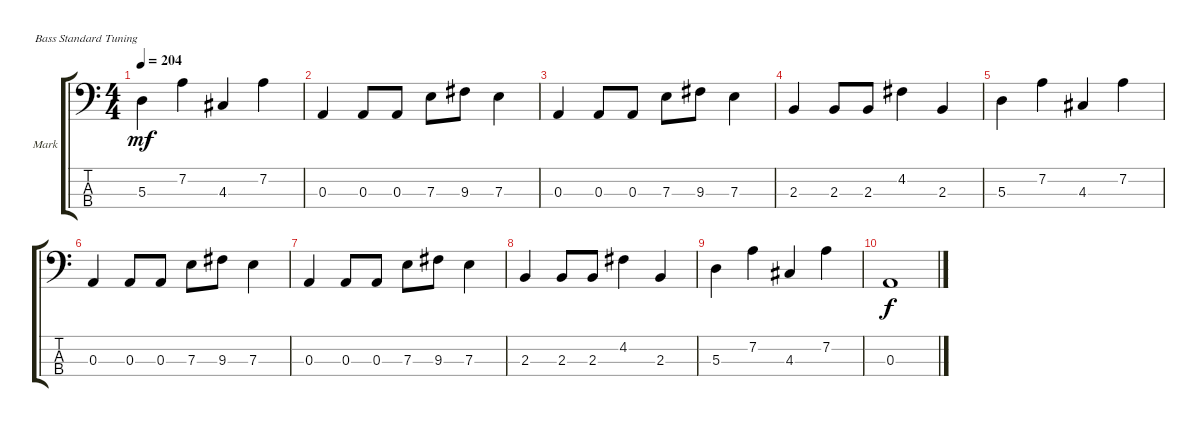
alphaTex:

\defaultSystemsLayout 4
\bracketExtendMode groupsimilarinstruments
\firstSystemTrackNameOrientation horizontal
\otherSystemsTrackNameOrientation horizontal
\track ("Mark Hoppus" "Mark") {instrument electricbassfinger}
\staff {score tabs}
\tuning (G2 D2 A1 E1)
\ts (4 4)
\tempo 204
\clef f4
\ks c
5.3.4{dy mf} 7.2.4 4.3.4 7.2.4 |
0.3.4 0.3.8 0.3.8 7.3.8 9.3.8 7.3.4 |
0.3.4 0.3.8 0.3.8 7.3.8 9.3.8 7.3.4 |
2.3.4 2.3.8 2.3.8 4.2.4 2.3.4 |
5.3.4 7.2.4 4.3.4 7.2.4 |
0.3.4 0.3.8 0.3.8 7.3.8 9.3.8 7.3.4 |
0.3.4 0.3.8 0.3.8 7.3.8 9.3.8 7.3.4 |
2.3.4 2.3.8 2.3.8 4.2.4 2.3.4 |
5.3.4 7.2.4 4.3.4 7.2.4 |
0.3.1{dy f}
